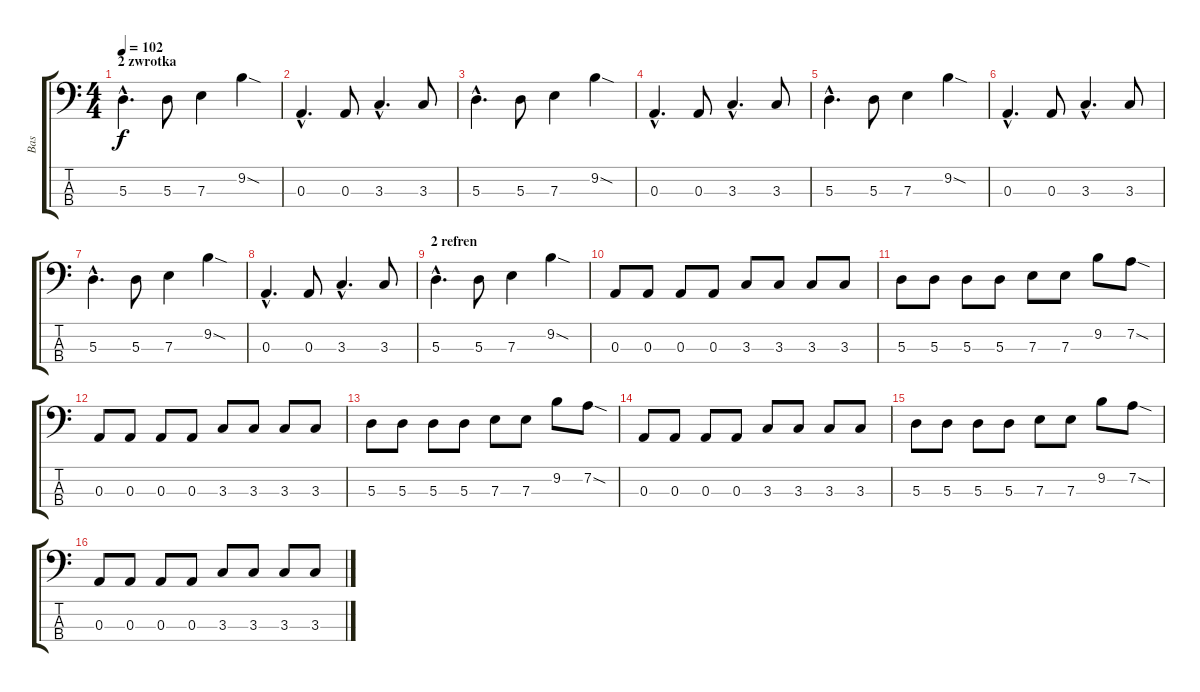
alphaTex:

\track ("Bas" "Bas") {instrument electricbassfinger}
\staff {score tabs}
\tuning (G2 D2 A1 E1) {hide}
\ts (4 4)
\section ("" "2 zwrotka")
\tempo 102
\clef f4
\ks c
5.3{hac}.4{d dy f} 5.3.8 7.3.4 9.2{sod}.4 |
0.3{hac}.4{d} 0.3.8 3.3{hac}.4{d} 3.3.8 |
5.3{hac}.4{d} 5.3.8 7.3.4 9.2{sod}.4 |
0.3{hac}.4{d} 0.3.8 3.3{hac}.4{d} 3.3.8 |
5.3{hac}.4{d} 5.3.8 7.3.4 9.2{sod}.4 |
0.3{hac}.4{d} 0.3.8 3.3{hac}.4{d} 3.3.8 |
5.3{hac}.4{d} 5.3.8 7.3.4 9.2{sod}.4 |
0.3{hac}.4{d} 0.3.8 3.3{hac}.4{d} 3.3.8 |
\section ("" "2 refren")
5.3{hac}.4{d} 5.3.8 7.3.4 9.2{sod}.4 |
0.3.8 0.3.8 0.3.8 0.3.8 3.3.8 3.3.8 3.3.8 3.3.8 |
5.3.8 5.3.8 5.3.8 5.3.8 7.3.8 7.3.8 9.2.8 7.2{sod}.8 |
0.3.8 0.3.8 0.3.8 0.3.8 3.3.8 3.3.8 3.3.8 3.3.8 |
5.3.8 5.3.8 5.3.8 5.3.8 7.3.8 7.3.8 9.2.8 7.2{sod}.8 |
0.3.8 0.3.8 0.3.8 0.3.8 3.3.8 3.3.8 3.3.8 3.3.8 |
5.3.8 5.3.8 5.3.8 5.3.8 7.3.8 7.3.8 9.2.8 7.2{sod}.8 |
0.3.8 0.3.8 0.3.8 0.3.8 3.3.8 3.3.8 3.3.8 3.3.8
